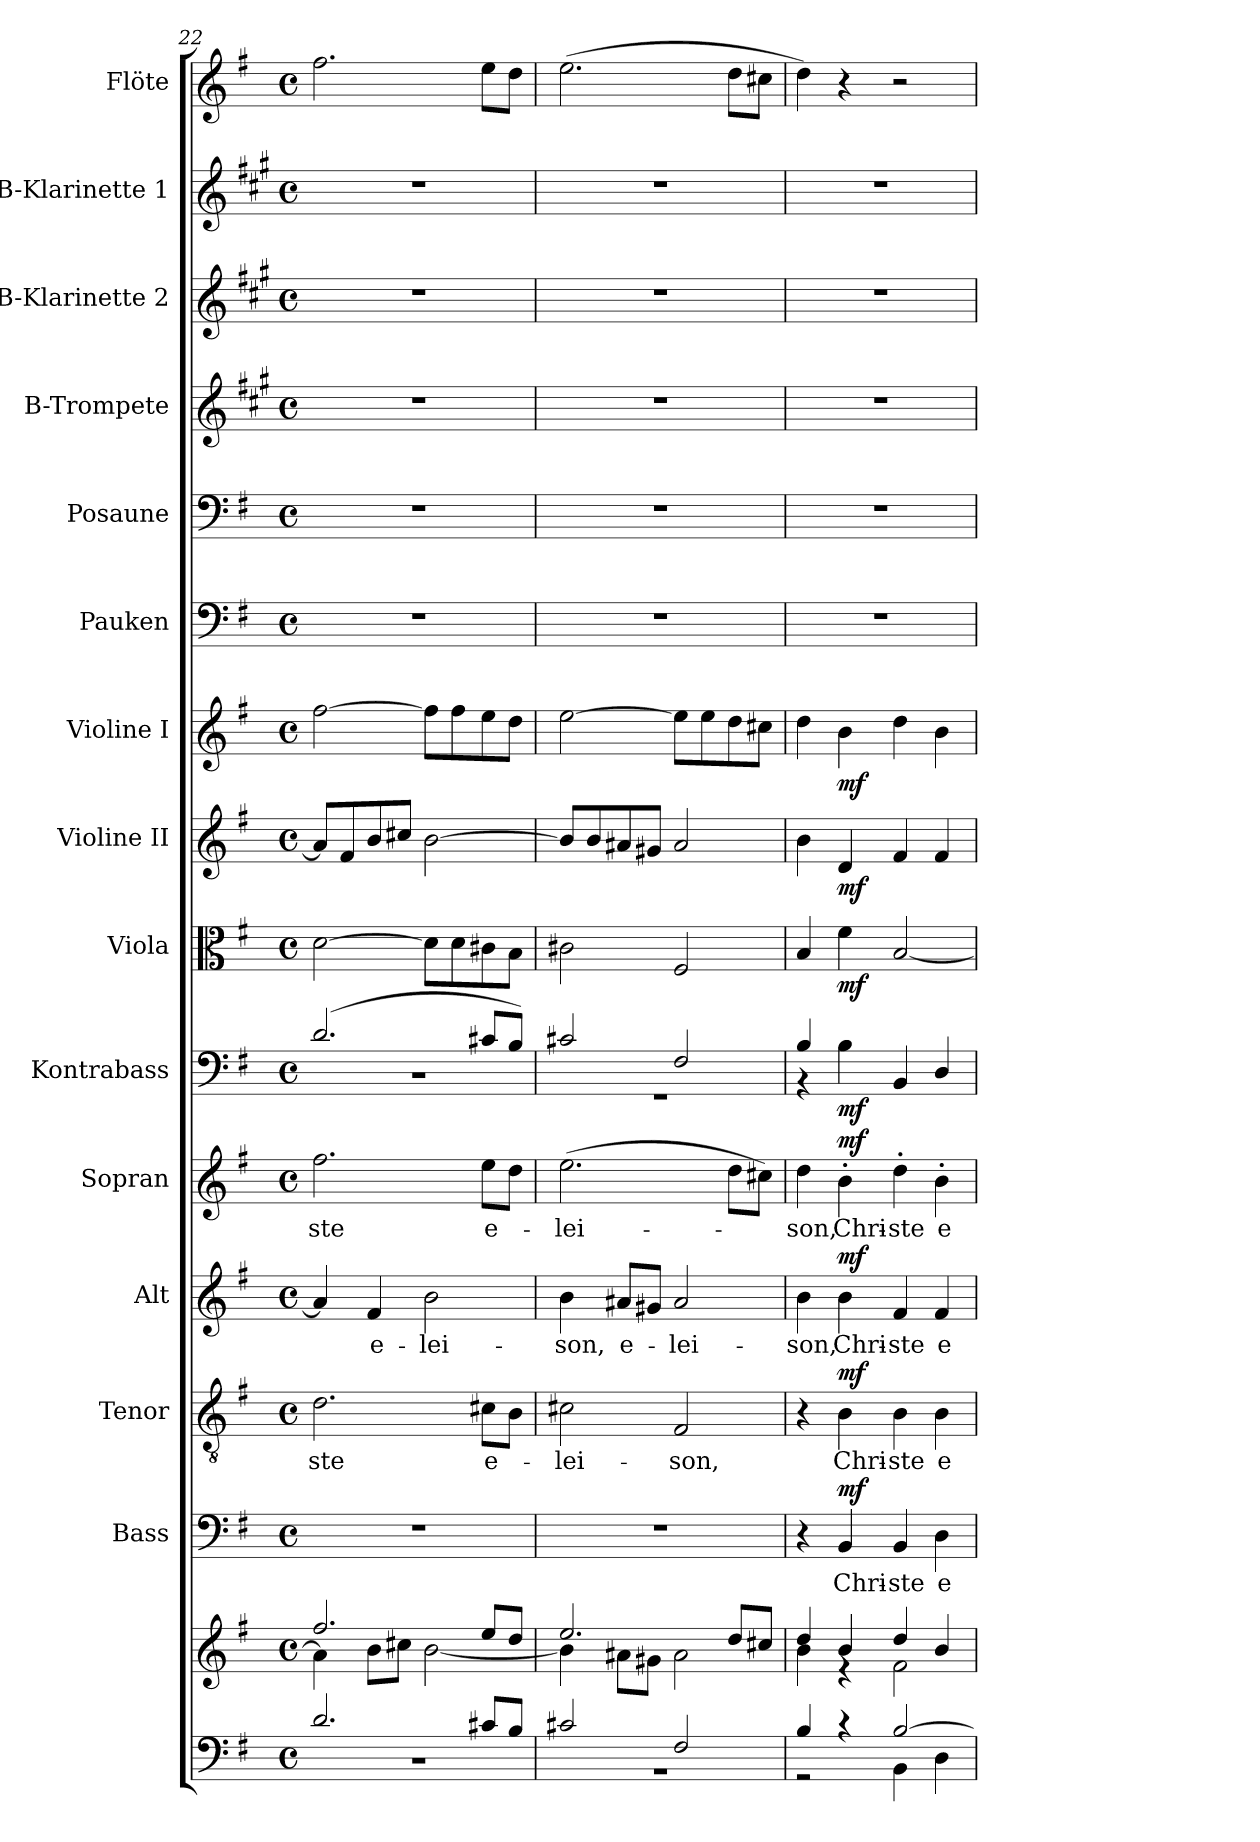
**kern	**kern	**kern	**text	**dynam	**kern	**text	**dynam	**kern	**text	**dynam	**kern	**text	**dynam	**kern	**dynam	**kern	**dynam	**kern	**dynam	**kern	**dynam	**kern	**kern	**kern	**kern	**kern	**kern
*part15	*part15	*part14	*part14	*part14	*part13	*part13	*part13	*part12	*part12	*part12	*part11	*part11	*part11	*part10	*part10	*part9	*part9	*part8	*part8	*part7	*part7	*part6	*part5	*part4	*part3	*part2	*part1
*staff16	*staff15	*staff14	*staff14	*staff14	*staff13	*staff13	*staff13	*staff12	*staff12	*staff12	*staff11	*staff11	*staff11	*staff10	*staff10	*staff9	*staff9	*staff8	*staff8	*staff7	*staff7	*staff6	*staff5	*staff4	*staff3	*staff2	*staff1
*	*	*I"Bass	*	*	*I"Tenor	*	*	*I"Alt	*	*	*I"Sopran	*	*	*I"Kontrabass	*	*I"Viola	*	*I"Violine II	*	*I"Violine I	*	*I"Pauken	*I"Posaune	*I"B-Trompete	*I"B-Klarinette 2	*I"B-Klarinette 1	*I"Flöte
*	*	*I'B.	*	*	*I'T.	*	*	*I'A.	*	*	*I'S.	*	*	*I'Kb.	*	*I'Vla.	*	*I'Vl. II	*	*I'Vl. I	*	*I'Pk.	*I'Pos.	*I'B Trp.	*I'B Kl. 2	*I'B Kl. 1	*I'Fl.
*clefF4	*clefG2	*clefF4	*	*	*clefGv2	*	*	*clefG2	*	*	*clefG2	*	*	*clefF4	*	*clefC3	*	*clefG2	*	*clefG2	*	*clefF4	*clefF4	*clefG2	*clefG2	*clefG2	*clefG2
*	*	*	*	*	*	*	*	*	*	*	*	*	*	*ITrd7c12	*	*	*	*	*	*	*	*	*	*ITrd1c2	*ITrd1c2	*ITrd1c2	*
*k[f#]	*k[f#]	*k[f#]	*	*	*k[f#]	*	*	*k[f#]	*	*	*k[f#]	*	*	*k[f#]	*	*k[f#]	*	*k[f#]	*	*k[f#]	*	*k[f#]	*k[f#]	*k[f#]	*k[f#]	*k[f#]	*k[f#]
*G:	*G:	*G:	*	*	*G:	*	*	*G:	*	*	*G:	*	*	*G:	*	*G:	*	*G:	*	*G:	*	*G:	*G:	*G:	*G:	*G:	*G:
*M4/4	*M4/4	*M4/4	*	*	*M4/4	*	*	*M4/4	*	*	*M4/4	*	*	*M4/4	*	*M4/4	*	*M4/4	*	*M4/4	*	*M4/4	*M4/4	*M4/4	*M4/4	*M4/4	*M4/4
*met(c)	*met(c)	*met(c)	*	*	*met(c)	*	*	*met(c)	*	*	*met(c)	*	*	*met(c)	*	*met(c)	*	*met(c)	*	*met(c)	*	*met(c)	*met(c)	*met(c)	*met(c)	*met(c)	*met(c)
=22	=22	=22	=22	=22	=22	=22	=22	=22	=22	=22	=22	=22	=22	=22	=22	=22	=22	=22	=22	=22	=22	=22	=22	=22	=22	=22	=22
*^	*^	*	*	*	*	*	*	*	*	*	*	*	*	*	*	*	*	*	*	*	*	*	*	*	*	*	*
!	!	!	!	!	!	!	!	!LO:LY:b	!	!	!	!	!	!LO:LY:b	!	!	!	!	!	!	!	!	!	!	!	!	!	!	!
*	*	*	*	*	*	*	*	*	*	*	*	*	*	*	*	*^	*	*	*	*	*	*	*	*	*	*	*	*	*
2.d/	1r	2.ff#/	4a#\]	1r	.	.	2.d\	-ste	.	4a#/]	.	.	2.ff#\	-ste	.	(2.D/	1r	.	[2d\	.	8a#/L]	.	[2ff#\	.	1r	1r	1r	1r	1r	2.ff#\
.	.	.	.	.	.	.	.	.	.	.	.	.	.	.	.	.	.	.	.	.	8f#/	.	.	.	.	.	.	.	.	.
!	!	!	!	!	!	!	!	!	!	!	!LO:LY:b	!	!	!	!	!	!	!	!	!	!	!	!	!	!	!	!	!	!	!
.	.	.	8b\L	.	.	.	.	.	.	4f#/	e-	.	.	.	.	.	.	.	.	.	8b/	.	.	.	.	.	.	.	.	.
.	.	.	8cc#X\J	.	.	.	.	.	.	.	.	.	.	.	.	.	.	.	.	.	8cc#X/J	.	.	.	.	.	.	.	.	.
!	!	!	!	!	!	!	!	!	!	!	!LO:LY:b	!	!	!	!	!	!	!	!	!	!	!	!	!	!	!	!	!	!	!
.	.	.	[<2b\	.	.	.	.	.	.	2b\	-lei-	.	.	.	.	.	.	.	8d\L]	.	[2b\	.	8ff#\L]	.	.	.	.	.	.	.
.	.	.	.	.	.	.	.	.	.	.	.	.	.	.	.	.	.	.	8d\	.	.	.	8ff#\	.	.	.	.	.	.	.
!	!	!	!	!	!	!	!	!LO:LY:b	!	!	!	!	!	!LO:LY:b	!	!	!	!	!	!	!	!	!	!	!	!	!	!	!	!
8c#X/L	.	8ee/L	.	.	.	.	8c#X\L	e-	.	.	.	.	8ee\L	e-	.	8C#X/L	.	.	8c#X\	.	.	.	8ee\	.	.	.	.	.	.	8ee\L
8B/J	.	8dd/J	.	.	.	.	8B\J	.	.	.	.	.	8dd\J	.	.	8BB/J)	.	.	8B\J	.	.	.	8dd\J	.	.	.	.	.	.	8dd\J
=23	=23	=23	=23	=23	=23	=23	=23	=23	=23	=23	=23	=23	=23	=23	=23	=23	=23	=23	=23	=23	=23	=23	=23	=23	=23	=23	=23	=23	=23	=23
!	!	!	!	!	!	!	!	!LO:LY:b	!	!	!LO:LY:b	!	!	!LO:LY:b	!	!	!	!	!	!	!	!	!	!	!	!	!	!	!	!
2c#X/	1rBB	2.ee/	4b\]	1r	.	.	2c#X\	-lei-	.	4b\	-son,	.	(>2.ee\	-lei-	.	2C#X/	1rAA	.	2c#X\	.	8b/L]	.	[2ee\	.	1r	1r	1r	1r	1r	(>2.ee\
.	.	.	.	.	.	.	.	.	.	.	.	.	.	.	.	.	.	.	.	.	8b/	.	.	.	.	.	.	.	.	.
!	!	!	!	!	!	!	!	!	!	!	!LO:LY:b	!	!	!	!	!	!	!	!	!	!	!	!	!	!	!	!	!	!	!
.	.	.	8a#X\L	.	.	.	.	.	.	8a#X/L	e-	.	.	.	.	.	.	.	.	.	8a#X/	.	.	.	.	.	.	.	.	.
.	.	.	8g#X\J	.	.	.	.	.	.	8g#X/J	.	.	.	.	.	.	.	.	.	.	8g#X/J	.	.	.	.	.	.	.	.	.
!	!	!	!	!	!	!	!	!LO:LY:b	!	!	!LO:LY:b	!	!	!	!	!	!	!	!	!	!	!	!	!	!	!	!	!	!	!
2F#/	.	.	2a#\	.	.	.	2F#/	-son,	.	2a#/	-lei-	.	.	.	.	2FF#/	.	.	2F#/	.	2a#/	.	8ee\L]	.	.	.	.	.	.	.
.	.	.	.	.	.	.	.	.	.	.	.	.	.	.	.	.	.	.	.	.	.	.	8ee\	.	.	.	.	.	.	.
.	.	8dd/L	.	.	.	.	.	.	.	.	.	.	8dd\L	.	.	.	.	.	.	.	.	.	8dd\	.	.	.	.	.	.	8dd\L
.	.	8cc#X/J	.	.	.	.	.	.	.	.	.	.	8cc#X\J)	.	.	.	.	.	.	.	.	.	8cc#X\J	.	.	.	.	.	.	8cc#X\J
=24	=24	=24	=24	=24	=24	=24	=24	=24	=24	=24	=24	=24	=24	=24	=24	=24	=24	=24	=24	=24	=24	=24	=24	=24	=24	=24	=24	=24	=24	=24
!	!	!	!	!	!	!	!	!	!	!	!LO:LY:b	!	!	!LO:LY:b	!	!	!	!	!	!	!	!	!	!	!	!	!	!	!	!
4B/	2r	4dd/	4b\	4r	.	.	4r	.	.	4b\	-son,	.	4dd\	-son,	.	4BB/	4rAA	.	4B/	.	4b\	.	4dd\	.	1r	1r	1r	1r	1r	4dd\)
!	!	!	!	!	!LO:LY:b	!LO:DY:a	!	!LO:LY:b	!LO:DY:a	!	!LO:LY:b	!LO:DY:a	!	!LO:LY:b	!LO:DY:a	!	!	!LO:DY:b	!	!LO:DY:b	!	!LO:DY:b	!	!LO:DY:b	!	!	!	!	!	!
4rc	.	4b/	4rd	4BB/	Chri-	mf	4B\	Chri-	mf	4b\	Chri-	mf	4b'>\	Chri-	mf	4BB\	2.ryy	mf	4f#\	mf	4d/	mf	4b\	mf	.	.	.	.	.	4r
!	!	!	!	!	!LO:LY:b	!	!	!LO:LY:b	!	!	!LO:LY:b	!	!	!LO:LY:b	!	!	!	!	!	!	!	!	!	!	!	!	!	!	!	!
[>2B/	4BB\	4dd/	2f#\	4BB/	-ste	.	4B\	-ste	.	4f#/	-ste	.	4dd'>\	-ste	.	4BBB/	.	.	[2B/	.	4f#/	.	4dd\	.	.	.	.	.	.	2r
!	!	!	!	!	!LO:LY:b	!	!	!LO:LY:b	!	!	!LO:LY:b	!	!	!LO:LY:b	!	!	!	!	!	!	!	!	!	!	!	!	!	!	!	!
.	4D\	4b/	.	4D\	e-	.	4B\	e-	.	4f#/	e-	.	4b'>\	e-	.	4DD/	.	.	.	.	4f#/	.	4b\	.	.	.	.	.	.	.
*v	*v	*	*	*	*	*	*	*	*	*	*	*	*	*	*	*v	*v	*	*	*	*	*	*	*	*	*	*	*	*	*
*	*v	*v	*	*	*	*	*	*	*	*	*	*	*	*	*	*	*	*	*	*	*	*	*	*	*	*	*	*
=	=	=	=	=	=	=	=	=	=	=	=	=	=	=	=	=	=	=	=	=	=	=	=	=	=	=	=
*-	*-	*-	*-	*-	*-	*-	*-	*-	*-	*-	*-	*-	*-	*-	*-	*-	*-	*-	*-	*-	*-	*-	*-	*-	*-	*-	*-
